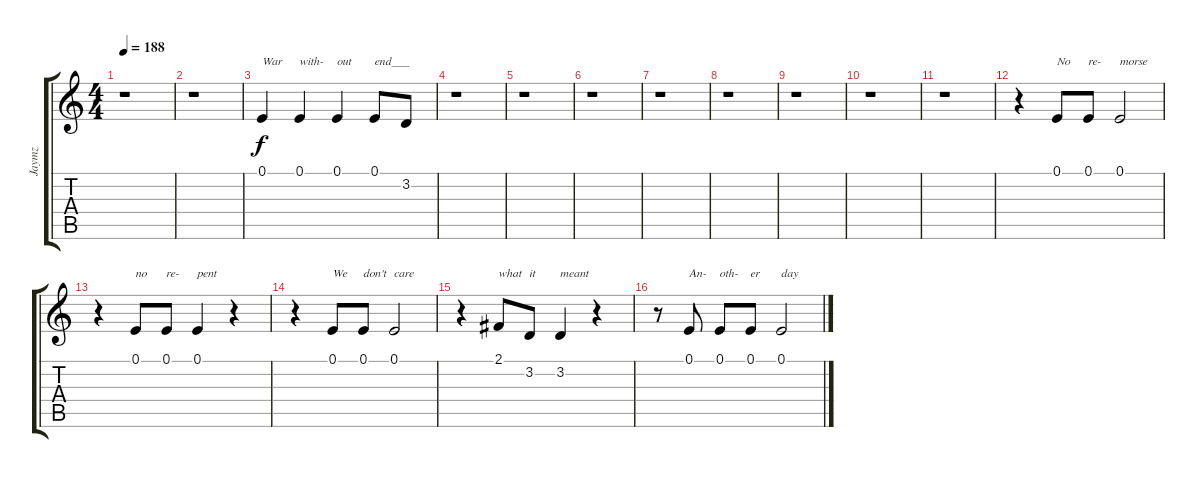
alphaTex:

\track ("Jaymz" "Jaymz") {instrument brasssection}
\staff {score tabs}
\tuning (E4 B3 G3 D3 A2 E2) {hide}
\ts (4 4)
\tempo 188
\clef g2
\ks c
r.1{dy f} |
r.1 |
0.1.4{txt "War"} 0.1.4{txt "with-"} 0.1.4{txt "out"} 0.1.8{txt "end___"} 3.2.8 |
r.1 |
r.1 |
r.1 |
r.1 |
r.1 |
r.1 |
r.1 |
r.1 |
r.4 0.1.8{txt "No"} 0.1.8{txt "re-"} 0.1.2{txt "morse"} |
r.4 0.1.8{txt "no"} 0.1.8{txt "re-"} 0.1.4{txt "pent"} r.4 |
r.4 0.1.8{txt "We "} 0.1.8{txt "don't "} 0.1.2{txt "care"} |
r.4 2.1.8{txt "what "} 3.2.8{txt "it "} 3.2.4{txt "meant"} r.4 |
r.8 0.1.8{txt "An-"} 0.1.8{txt "oth-"} 0.1.8{txt "er"} 0.1.2{txt "day"}
